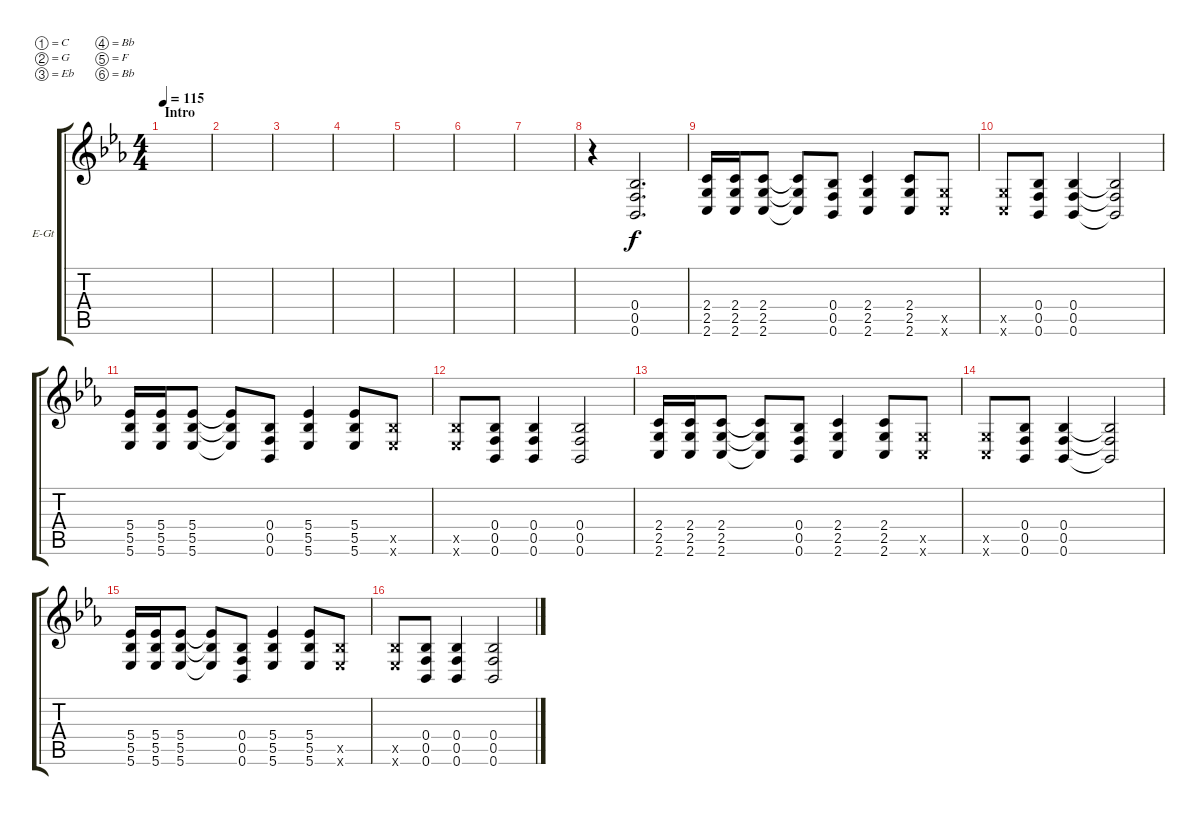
\bracketExtendMode groupsimilarinstruments
\firstSystemTrackNameOrientation horizontal
\otherSystemsTrackNameOrientation horizontal
\track ("Rhythm" "E-Gt") {instrument distortionguitar}
\staff {score tabs}
\tuning (C4 G3 Eb3 Bb2 F2 Bb1)
\ts (4 4)
\section ("" "Intro")
\tempo 115
\clef g2
\ks cminor
|
|
|
|
|
|
|
r.4 (0.6 0.5 0.4).2{d} |
(2.6 2.5 2.4).16 (2.6 2.5 2.4).16 (2.6 2.5 2.4).8 (2.6{t} 2.5{t} 2.4{t}).8 (0.5 0.4 0.6).8 (2.5 2.4 2.6).4 (2.4 2.5 2.6).8 (2.5{x} 2.6{x}).8 |
(2.6{x} 2.5{x}).8 (0.6 0.5 0.4).8 (0.6 0.5 0.4).4 (0.6{t} 0.5{t} 0.4{t}).2 |
(5.6 5.5 5.4).16 (5.6 5.5 5.4).16 (5.6 5.5 5.4).8 (5.6{t} 5.5{t} 5.4{t}).8 (0.6 0.5 0.4).8 (5.6 5.5 5.4).4 (5.6 5.5 5.4).8 (5.6{x} 5.5{x}).8 |
(5.6{x} 5.5{x}).8 (0.6 0.5 0.4).8 (0.6 0.5 0.4).4 (0.6 0.5 0.4).2 |
(2.6 2.5 2.4).16 (2.6 2.5 2.4).16 (2.6 2.5 2.4).8 (2.6{t} 2.5{t} 2.4{t}).8 (0.5 0.4 0.6).8 (2.5 2.4 2.6).4 (2.4 2.5 2.6).8 (2.5{x} 2.6{x}).8 |
(2.6{x} 2.5{x}).8 (0.6 0.5 0.4).8 (0.6 0.5 0.4).4 (0.6{t} 0.5{t} 0.4{t}).2 |
(5.6 5.5 5.4).16 (5.6 5.5 5.4).16 (5.6 5.5 5.4).8 (5.6{t} 5.5{t} 5.4{t}).8 (0.6 0.5 0.4).8 (5.6 5.5 5.4).4 (5.6 5.5 5.4).8 (5.6{x} 5.5{x}).8 |
(5.6{x} 5.5{x}).8 (0.6 0.5 0.4).8 (0.6 0.5 0.4).4 (0.6 0.5 0.4).2
